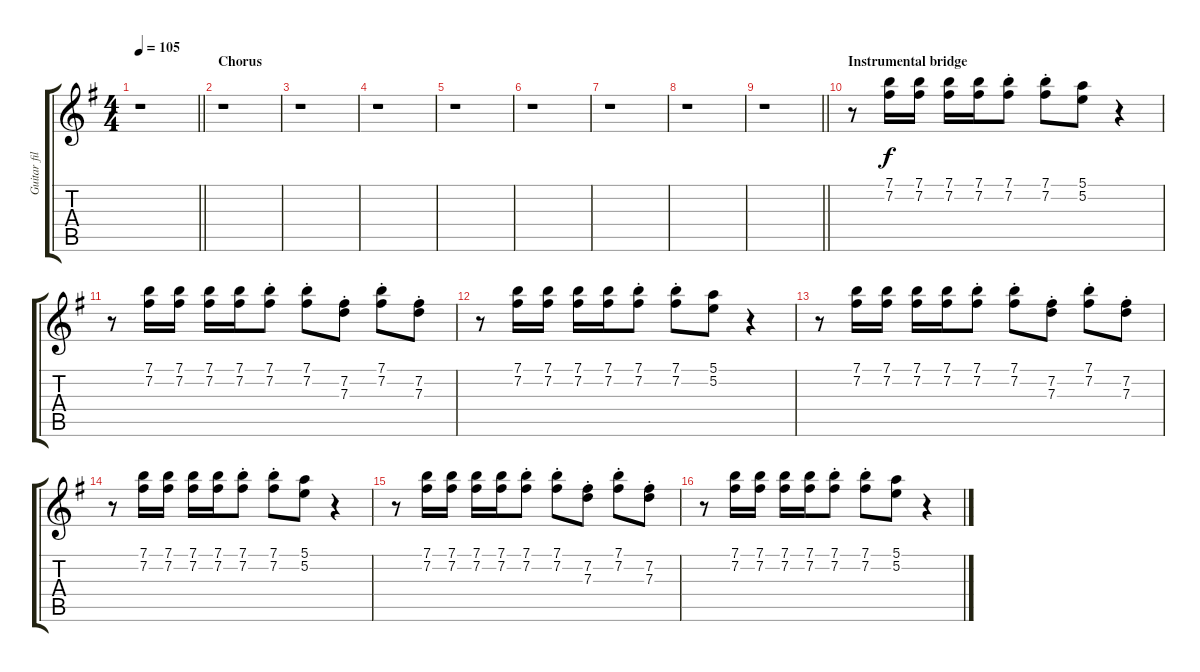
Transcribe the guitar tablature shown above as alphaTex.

\track ("Guitar fill" "Guitar fil") {instrument electricguitarclean}
\staff {score tabs}
\tuning (E4 B3 G3 D3 A2 E2) {hide}
\ts (4 4)
\tempo 105
\clef g2
\barLineRight lightlight
\ks g
r.1{dy f} |
\section ("" "Chorus")
r.1 |
r.1 |
r.1 |
r.1 |
r.1 |
r.1 |
r.1 |
\barLineRight lightlight
r.1 |
\section ("" "Instrumental bridge")
r.8{volume 6 instrument distortionguitar} (7.1 7.2).16 (7.1 7.2).16 (7.1 7.2).16 (7.1 7.2).16 (7.1{st} 7.2{st}).8 (7.1{st} 7.2{st}).8 (5.1 5.2).8 r.4 |
r.8 (7.1 7.2).16 (7.1 7.2).16 (7.1 7.2).16 (7.1 7.2).16 (7.1{st} 7.2{st}).8 (7.1{st} 7.2{st}).8 (7.2{st} 7.3{st}).8 (7.1{st} 7.2{st}).8 (7.2{st} 7.3{st}).8 |
r.8 (7.1 7.2).16 (7.1 7.2).16 (7.1 7.2).16 (7.1 7.2).16 (7.1{st} 7.2{st}).8 (7.1{st} 7.2{st}).8 (5.1 5.2).8 r.4 |
r.8 (7.1 7.2).16 (7.1 7.2).16 (7.1 7.2).16 (7.1 7.2).16 (7.1{st} 7.2{st}).8 (7.1{st} 7.2{st}).8 (7.2{st} 7.3{st}).8 (7.1{st} 7.2{st}).8 (7.2{st} 7.3{st}).8 |
r.8 (7.1 7.2).16 (7.1 7.2).16 (7.1 7.2).16 (7.1 7.2).16 (7.1{st} 7.2{st}).8 (7.1{st} 7.2{st}).8 (5.1 5.2).8 r.4 |
r.8 (7.1 7.2).16 (7.1 7.2).16 (7.1 7.2).16 (7.1 7.2).16 (7.1{st} 7.2{st}).8 (7.1{st} 7.2{st}).8 (7.2{st} 7.3{st}).8 (7.1{st} 7.2{st}).8 (7.2{st} 7.3{st}).8 |
r.8 (7.1 7.2).16 (7.1 7.2).16 (7.1 7.2).16 (7.1 7.2).16 (7.1{st} 7.2{st}).8 (7.1{st} 7.2{st}).8 (5.1 5.2).8 r.4
